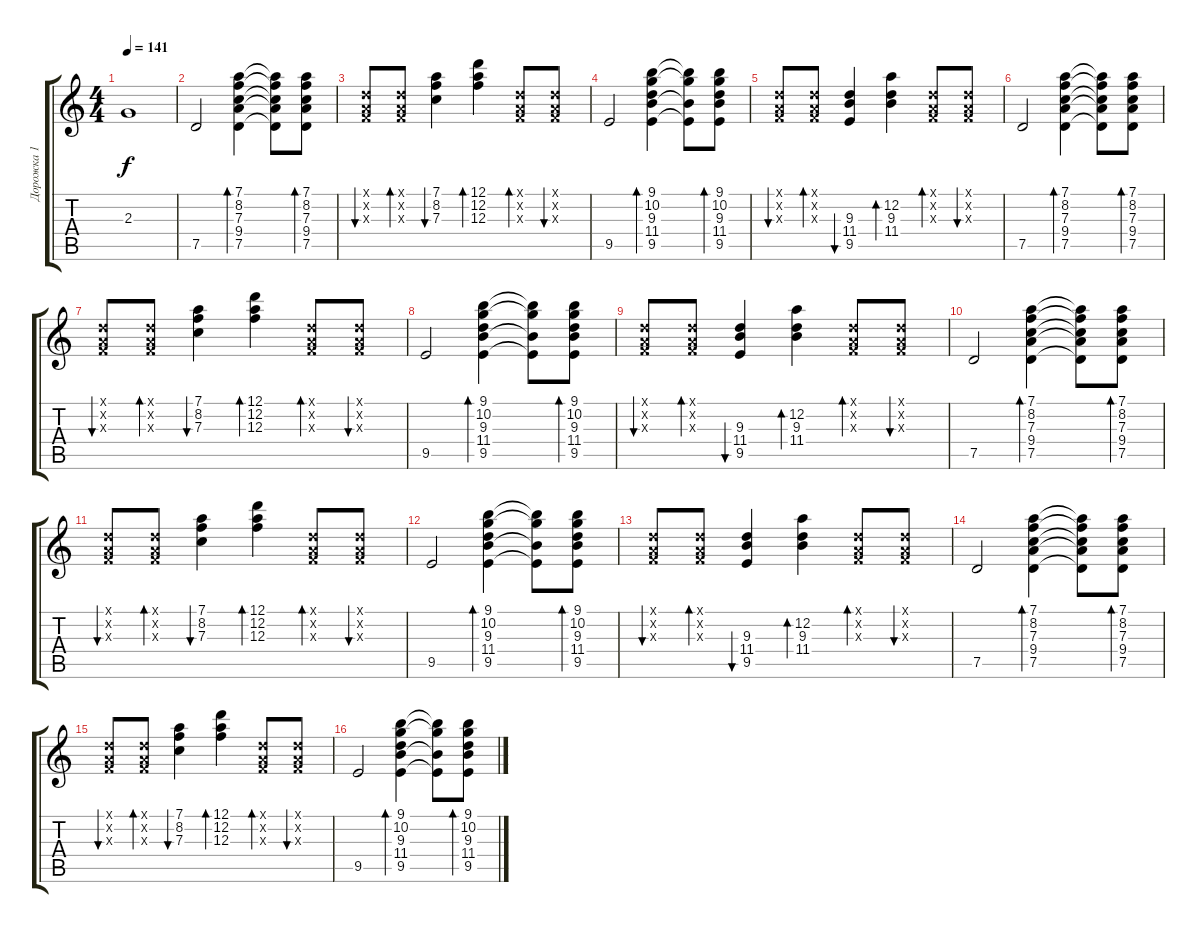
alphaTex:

\track ("Дорожка 1" "Дорожка 1") {instrument distortionguitar}
\staff {score tabs}
\tuning (D4 A3 F3 C3 G2 C2) {hide}
\ts (4 4)
\tempo 141
\clef g2
\ks c
2.3.1{dy f} |
7.5.2{instrument distortionguitar} (7.1 8.2 7.3 9.4 7.5).4{bd 120} (7.1{t} 8.2{t} 7.3{t} 9.4{t} 7.5{t}).8 (7.1 8.2 7.3 9.4 7.5).8{bd 120} |
(0.1{x} 0.2{x} 0.3{x}).8{bu 120} (0.1{x} 0.2{x} 0.3{x}).8{bd 120} (7.1 8.2 7.3).4{bu 120} (12.1 12.2 12.3).4{bd 120} (0.1{x} 0.2{x} 0.3{x}).8{bd 120} (0.1{x} 0.2{x} 0.3{x}).8{bu 120} |
9.5.2 (9.1 10.2 9.3 11.4 9.5).4{bd 120} (9.1{t} 10.2{t} 11.4{t} 9.5{t}).8 (9.1 10.2 9.3 11.4 9.5).8{bd 120} |
(0.1{x} 0.2{x} 0.3{x}).8{bu 120} (0.1{x} 0.2{x} 0.3{x}).8{bd 120} (9.3 11.4 9.5).4{bu 120} (12.2 9.3 11.4).4{bd 120} (0.1{x} 0.2{x} 0.3{x}).8{bd 120} (0.1{x} 0.2{x} 0.3{x}).8{bu 120} |
7.5.2 (7.1 8.2 7.3 9.4 7.5).4{bd 120} (7.1{t} 8.2{t} 7.3{t} 9.4{t} 7.5{t}).8 (7.1 8.2 7.3 9.4 7.5).8{bd 120} |
(0.1{x} 0.2{x} 0.3{x}).8{bu 120} (0.1{x} 0.2{x} 0.3{x}).8{bd 120} (7.1 8.2 7.3).4{bu 120} (12.1 12.2 12.3).4{bd 120} (0.1{x} 0.2{x} 0.3{x}).8{bd 120} (0.1{x} 0.2{x} 0.3{x}).8{bu 120} |
9.5.2 (9.1 10.2 9.3 11.4 9.5).4{bd 120} (9.1{t} 10.2{t} 11.4{t} 9.5{t}).8 (9.1 10.2 9.3 11.4 9.5).8{bd 120} |
(0.1{x} 0.2{x} 0.3{x}).8{bu 120} (0.1{x} 0.2{x} 0.3{x}).8{bd 120} (9.3 11.4 9.5).4{bu 120} (12.2 9.3 11.4).4{bd 120} (0.1{x} 0.2{x} 0.3{x}).8{bd 120} (0.1{x} 0.2{x} 0.3{x}).8{bu 120} |
7.5.2 (7.1 8.2 7.3 9.4 7.5).4{bd 120} (7.1{t} 8.2{t} 7.3{t} 9.4{t} 7.5{t}).8 (7.1 8.2 7.3 9.4 7.5).8{bd 120} |
(0.1{x} 0.2{x} 0.3{x}).8{bu 120} (0.1{x} 0.2{x} 0.3{x}).8{bd 120} (7.1 8.2 7.3).4{bu 120} (12.1 12.2 12.3).4{bd 120} (0.1{x} 0.2{x} 0.3{x}).8{bd 120} (0.1{x} 0.2{x} 0.3{x}).8{bu 120} |
9.5.2 (9.1 10.2 9.3 11.4 9.5).4{bd 120} (9.1{t} 10.2{t} 11.4{t} 9.5{t}).8 (9.1 10.2 9.3 11.4 9.5).8{bd 120} |
(0.1{x} 0.2{x} 0.3{x}).8{bu 120} (0.1{x} 0.2{x} 0.3{x}).8{bd 120} (9.3 11.4 9.5).4{bu 120} (12.2 9.3 11.4).4{bd 120} (0.1{x} 0.2{x} 0.3{x}).8{bd 120} (0.1{x} 0.2{x} 0.3{x}).8{bu 120} |
7.5.2{instrument distortionguitar} (7.1 8.2 7.3 9.4 7.5).4{bd 120} (7.1{t} 8.2{t} 7.3{t} 9.4{t} 7.5{t}).8 (7.1 8.2 7.3 9.4 7.5).8{bd 120} |
(0.1{x} 0.2{x} 0.3{x}).8{bu 120} (0.1{x} 0.2{x} 0.3{x}).8{bd 120} (7.1 8.2 7.3).4{bu 120} (12.1 12.2 12.3).4{bd 120} (0.1{x} 0.2{x} 0.3{x}).8{bd 120} (0.1{x} 0.2{x} 0.3{x}).8{bu 120} |
9.5.2 (9.1 10.2 9.3 11.4 9.5).4{bd 120} (9.1{t} 10.2{t} 11.4{t} 9.5{t}).8 (9.1 10.2 9.3 11.4 9.5).8{bd 120}
